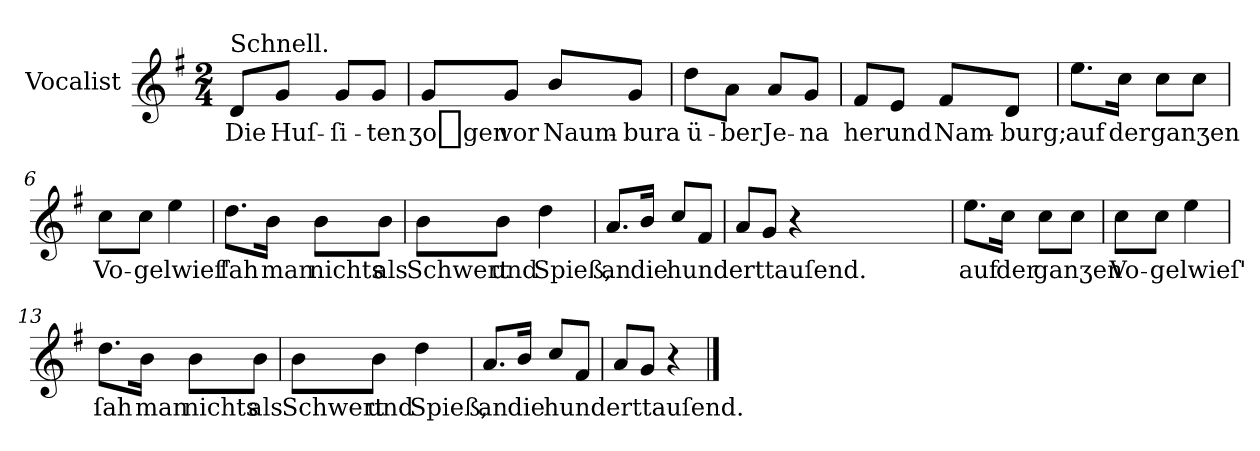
**kern	**text
*part1	*part1
*staff1	*staff1
*I"Vocalist	*
*clefG2	*
*k[f#]	*
*G:	*
*M2/4	*
=1	=1
!LO:TX:a:t=Schnell.	!
8d/L	Die
8g/J	Huſ-
8g/L	-ſi-
8g/J	-ten
=2	=2
8g/L	ʒo_gen
8g/J	vor
8b/L	Naum-
8g/J	-bura
=3	=3
8dd\L	ü-
8a\J	-ber
8a/L	Je-
8g/J	-na
=4	=4
8f#/L	her
8e/J	und
8f#/L	Nam-
8d/J	-burg;
=5	=5
8.ee\L	auf
16cc\Jk	der
8cc\L	ganʒen
8cc\J	.
=6	=6
8cc\L	Vo-
8cc\J	-gelwieſ'
4ee	.
=7	=7
8.dd\L	ſah
16b\Jk	man
8b\L	nichts
8b\J	als
=8	=8
8b\L	Schwert
8b\J	und
4dd	Spieß,
=9	=9
8.a/L	an
16b/Jk	die
8cc/L	hunderttauſend.
8f#/J	.
=10	=10
8a/L	.
8g/J	.
4r	.
=11	=11
8.ee\L	auf
16cc\Jk	der
8cc\L	ganʒen
8cc\J	.
=12	=12
8cc\L	Vo-
8cc\J	-gelwieſ'
4ee	.
=13	=13
8.dd\L	ſah
16b\Jk	man
8b\L	nichts
8b\J	als
=14	=14
8b\L	Schwert
8b\J	und
4dd	Spieß,
=15	=15
8.a/L	an
16b/Jk	die
8cc/L	hunderttauſend.
8f#/J	.
=16	=16
8a/L	.
8g/J	.
4r	.
==	==
*-	*-
